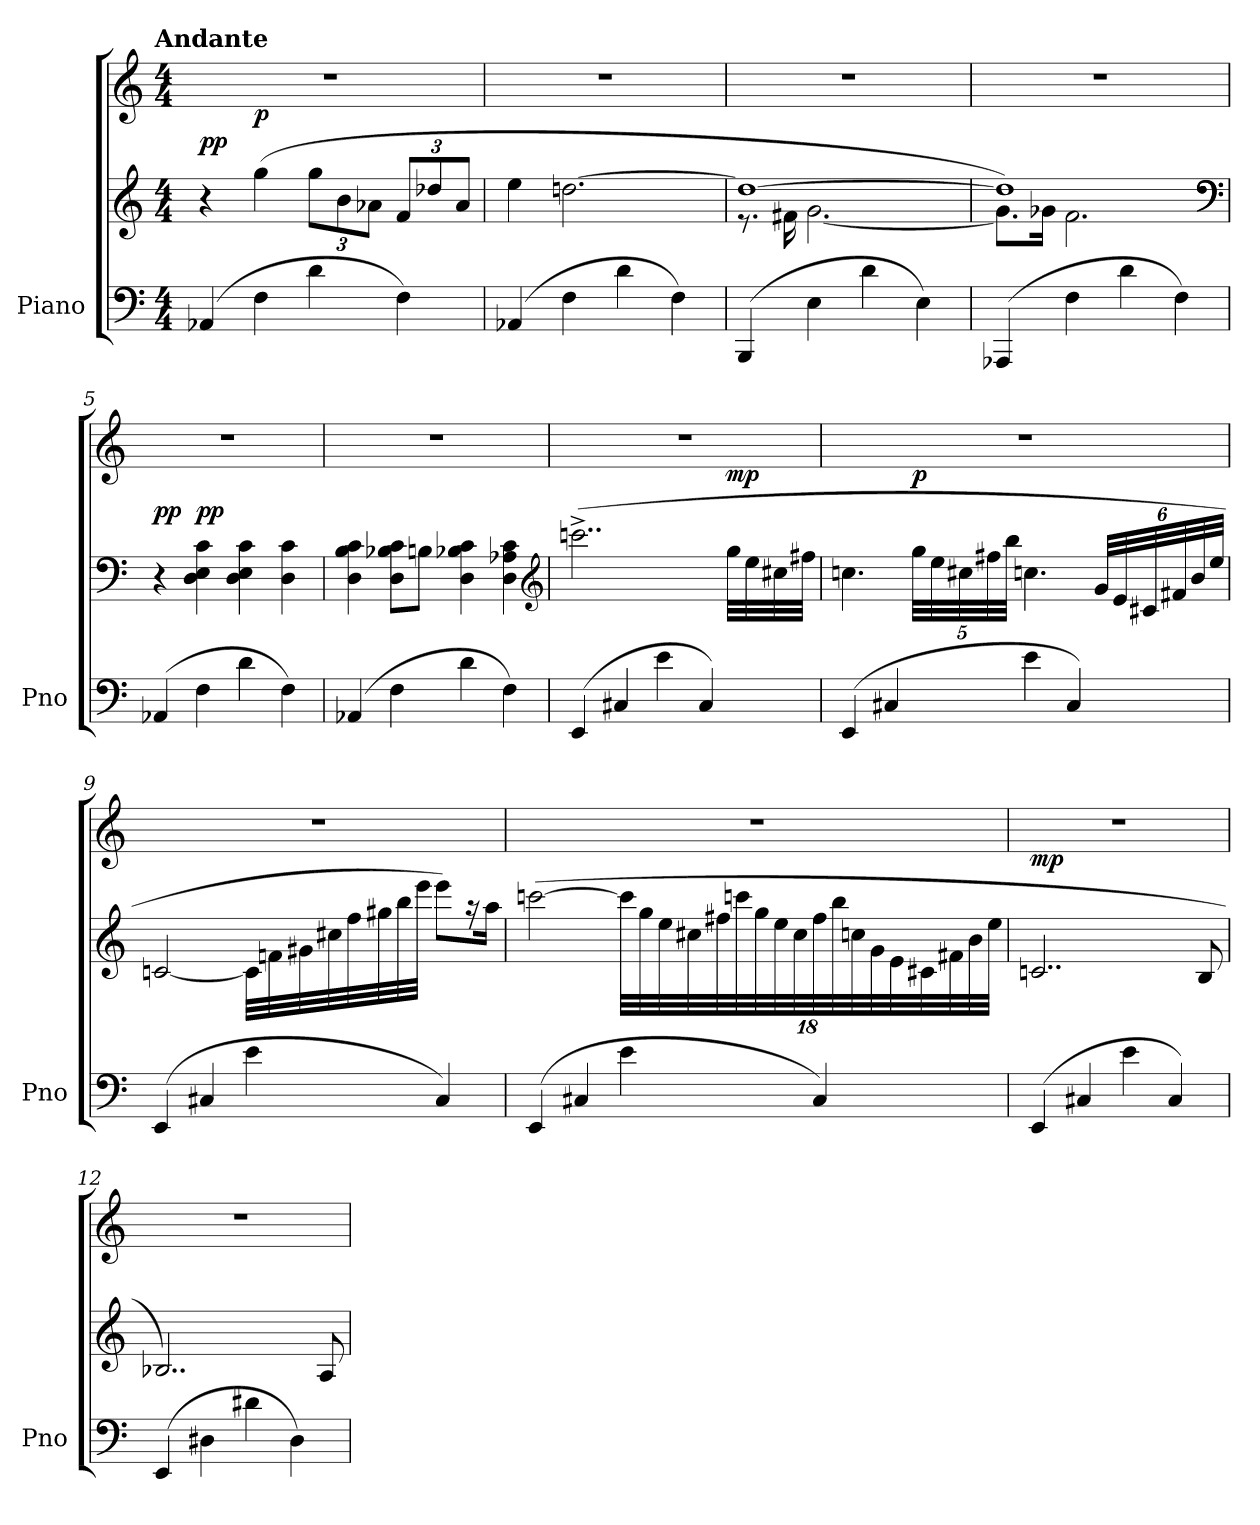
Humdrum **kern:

**kern	**kern	**kern	**dynam
*part1	*part1	*part1	*part1
*staff3	*staff2	*staff1	*staff1/2/3
*I"Piano	*	*	*
*I'Pno	*	*	*
*clefF4	*clefG2	*clefG2	*
*k[]	*k[]	*k[]	*
!!LO:TX:omd:t=Andante
*M4/4	*M4/4	*M4/4	*
*MM80	*MM80	*MM80	*
=1	=1	=1	=1
(4AA-X/	4r	1r	pp
4F\	(4gg\	.	p
4d\	12gg\L	.	.
.	12b\	.	.
.	12a-X\J	.	.
4F\)	12f/L	.	.
.	12dd-X/	.	.
.	12a-/J	.	.
=2	=2	=2	=2
(4AA-X/	4ee\	1r	.
4F\	[2.ddn\	.	.
4d\	.	.	.
4F\)	.	.	.
=3	=3	=3	=3
*	*^	*	*
(4BBB/	1dd_	8.r	1r	.
.	.	16f#X\	.	.
4E\	.	[2.g\	.	.
4d\	.	.	.	.
4E\)	.	.	.	.
=4	=4	=4	=4	=4
(4AAA-X/	1dd])	8.g\L]	1r	.
.	.	16g-X\Jk	.	.
4F\	.	2.f\	.	.
4d\	.	.	.	.
4F\)	.	.	.	.
*	*v	*v	*	*
*	*clefF4	*	*
=5	=5	=5	=5
(4AA-X/	4r	1r	pp
4F\	4D\ 4E\ 4c\	.	pp
4d\	4D\ 4E\ 4c\	.	.
4F\)	4D\ 4c\	.	.
=6	=6	=6	=6
(4AA-X/	4D\ 4B\ 4c\	1r	.
4F\	8D\ 8B-X\ 8c\L	.	.
.	8Bn\J	.	.
4d\	4D\ 4B-X\ 4c\	.	.
4F\)	4D\ 4A-X\ 4c\	.	.
*	*clefG2	*	*
=7	=7	=7	=7
(4EE/	(2..cccn^\	1r	p f
4C#X/	.	.	.
4e\	.	.	.
4C#/)	.	.	.
.	32gg\LLL	.	mp
.	32ee\	.	.
.	32cc#X\	.	.
.	32ff#X\JJJ	.	.
=8	=8	=8	=8
(4EE/	4.ccn\	1r	.
4C#X/	.	.	.
.	40gg\LLL	.	p
.	40ee\	.	.
.	40cc#X\	.	.
.	40ff#X\	.	.
.	40bb\JJJ	.	.
4e\	4.ccn\	.	.
4C#/)	.	.	.
.	48g/LLL	.	.
.	48e/	.	.
.	48c#X/	.	.
.	48f#X/	.	.
.	48b/	.	.
.	48ee/JJJ	.	.
=9	=9	=9	=9
(4EE/	[2cn/	1r	.
4C#X/	.	.	.
4e\	32c\LLL]	.	.
.	32fn\	.	.
.	32g#X\	.	.
.	32cc#X\	.	.
.	32ff\	.	.
.	32gg#X\	.	.
.	32bb\	.	.
.	32eee\JJJ	.	.
4C#/)	8eee\L)	.	.
.	16r	.	.
.	16aa\Jk	.	.
=10	=10	=10	=10
(4EE/	([2cccn\	1r	.
4C#X/	.	.	.
4e\	36ccc\LLL]	.	.
.	36gg\	.	.
.	36ee\	.	.
.	36cc#X\	.	.
.	36ff#X\	.	.
.	36cccn\	.	.
.	36gg\	.	.
.	36ee\	.	.
.	36cc#\	.	.
4C#/)	36ff#\	.	.
.	36bb\	.	.
.	36ccn\	.	.
.	36g\	.	.
.	36e\	.	.
.	36c#X\	.	.
.	36f#X\	.	.
.	36b\	.	.
.	36ee\JJJ	.	.
=11	=11	=11	=11
(4EE/	2..cn/	1r	mp
4C#X/	.	.	.
4e\	.	.	.
4C#/)	.	.	.
.	8B/	.	.
=12	=12	=12	=12
(4EE/	2..B-X/)	1r	.
4D#X\	.	.	.
4d#X\	.	.	.
4D#\)	.	.	.
.	8A/	.	.
=	=	=	=
*-	*-	*-	*-
